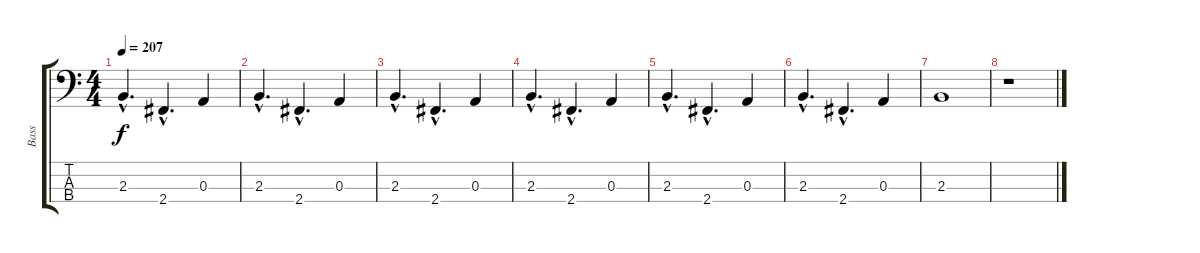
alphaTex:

\track ("Bass" "Bass") {instrument electricbassfinger}
\staff {score tabs}
\tuning (G2 D2 A1 E1) {hide}
\ts (4 4)
\tempo 207
\clef f4
\ks c
2.3{hac}.4{d dy f} 2.4{hac}.4{d} 0.3.4 |
2.3{hac}.4{d} 2.4{hac}.4{d} 0.3.4 |
2.3{hac}.4{d} 2.4{hac}.4{d} 0.3.4 |
2.3{hac}.4{d} 2.4{hac}.4{d} 0.3.4 |
2.3{hac}.4{d} 2.4{hac}.4{d} 0.3.4 |
2.3{hac}.4{d} 2.4{hac}.4{d} 0.3.4 |
2.3.1 |
r.1
